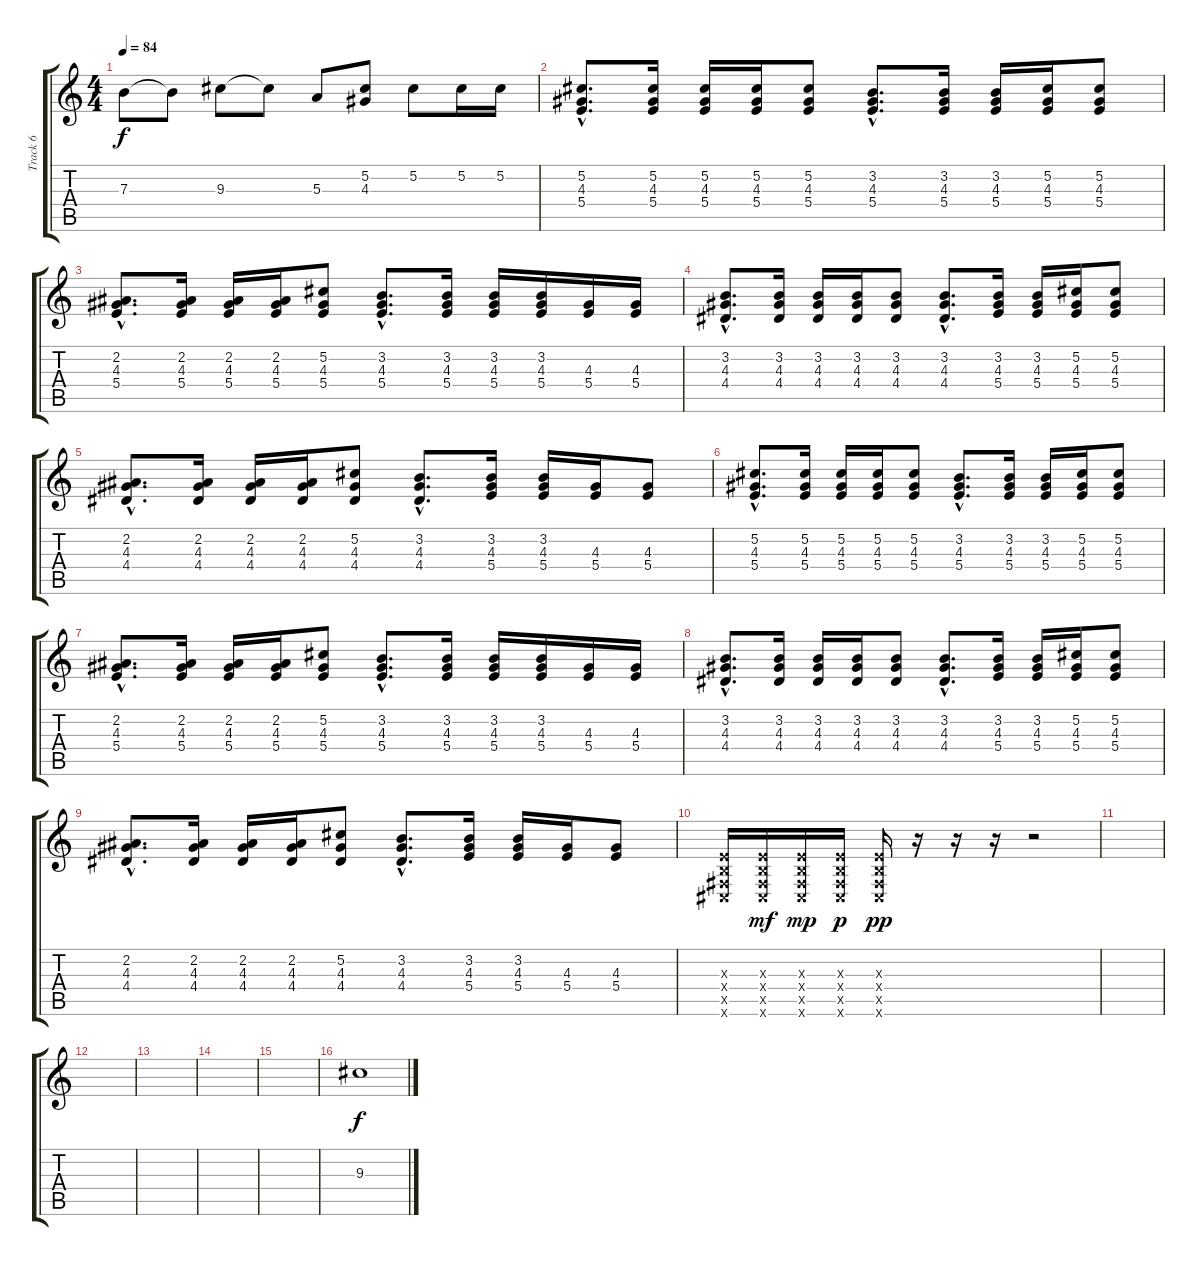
\track ("Track 6" "Track 6") {instrument distortionguitar}
\staff {score tabs}
\tuning (Db4 Ab3 E3 B2 Gb2 Db2) {hide}
\ts (4 4)
\tempo 84
\clef g2
\ks c
7.3.8{dy f} 7.3{t}.8 9.3.8 9.3{t}.8 5.3.8 (5.2 4.3).8 5.2.8 5.2.16 5.2.16 |
(5.2{hac} 4.3{hac} 5.4{hac}).8{d} (5.2 4.3 5.4).16 (5.2 4.3 5.4).16 (5.2 4.3 5.4).16 (5.2 4.3 5.4).8 (3.2{hac} 4.3{hac} 5.4{hac}).8{d} (3.2 4.3 5.4).16 (3.2 4.3 5.4).16 (5.2 4.3 5.4).16 (5.2 4.3 5.4).8 |
(2.2{hac} 4.3{hac} 5.4{hac}).8{d} (2.2 4.3 5.4).16 (2.2 4.3 5.4).16 (2.2 4.3 5.4).16 (5.2 4.3 5.4).8 (3.2{hac} 4.3{hac} 5.4{hac}).8{d} (3.2 4.3 5.4).16 (3.2 4.3 5.4).16 (3.2 4.3 5.4).16 (4.3 5.4).16 (4.3 5.4).16 |
(3.2{hac} 4.3{hac} 4.4{hac}).8{d} (3.2 4.3 4.4).16 (3.2 4.3 4.4).16 (3.2 4.3 4.4).16 (3.2 4.3 4.4).8 (3.2{hac} 4.3{hac} 4.4{hac}).8{d} (3.2 4.3 5.4).16 (3.2 4.3 5.4).16 (5.2 4.3 5.4).16 (5.2 4.3 5.4).8 |
(2.2{hac} 4.3{hac} 4.4{hac}).8{d} (2.2 4.3 4.4).16 (2.2 4.3 4.4).16 (2.2 4.3 4.4).16 (5.2 4.3 4.4).8 (3.2{hac} 4.3{hac} 4.4{hac}).8{d} (3.2 4.3 5.4).16 (3.2 4.3 5.4).16 (4.3 5.4).16 (4.3 5.4).8 |
(5.2{hac} 4.3{hac} 5.4{hac}).8{d} (5.2 4.3 5.4).16 (5.2 4.3 5.4).16 (5.2 4.3 5.4).16 (5.2 4.3 5.4).8 (3.2{hac} 4.3{hac} 5.4{hac}).8{d} (3.2 4.3 5.4).16 (3.2 4.3 5.4).16 (5.2 4.3 5.4).16 (5.2 4.3 5.4).8 |
(2.2{hac} 4.3{hac} 5.4{hac}).8{d} (2.2 4.3 5.4).16 (2.2 4.3 5.4).16 (2.2 4.3 5.4).16 (5.2 4.3 5.4).8 (3.2{hac} 4.3{hac} 5.4{hac}).8{d} (3.2 4.3 5.4).16 (3.2 4.3 5.4).16 (3.2 4.3 5.4).16 (4.3 5.4).16 (4.3 5.4).16 |
(3.2{hac} 4.3{hac} 4.4{hac}).8{d} (3.2 4.3 4.4).16 (3.2 4.3 4.4).16 (3.2 4.3 4.4).16 (3.2 4.3 4.4).8 (3.2{hac} 4.3{hac} 4.4{hac}).8{d} (3.2 4.3 5.4).16 (3.2 4.3 5.4).16 (5.2 4.3 5.4).16 (5.2 4.3 5.4).8 |
(2.2{hac} 4.3{hac} 4.4{hac}).8{d} (2.2 4.3 4.4).16 (2.2 4.3 4.4).16 (2.2 4.3 4.4).16 (5.2 4.3 4.4).8 (3.2{hac} 4.3{hac} 4.4{hac}).8{d} (3.2 4.3 5.4).16 (3.2 4.3 5.4).16 (4.3 5.4).16 (4.3 5.4).8 |
(0.3{x} 0.4{x} 0.5{x} 0.6{x}).16 (0.3{x} 0.4{x} 0.5{x} 0.6{x}).16{dy mf} (0.3{x} 0.4{x} 0.5{x} 0.6{x}).16{dy mp} (0.3{x} 0.4{x} 0.5{x} 0.6{x}).16{dy p} (0.3{x} 0.4{x} 0.5{x} 0.6{x}).16{dy pp} r.16 r.16 r.16 r.2 |
|
|
|
|
|
9.3.1{dy f volume 16}
